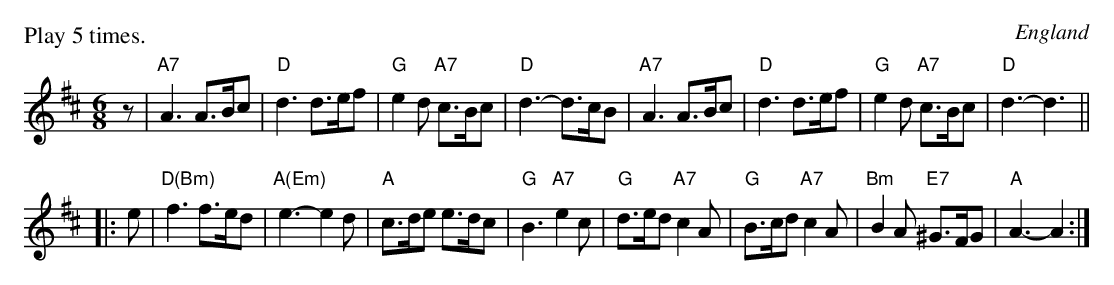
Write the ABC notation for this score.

X:1
P: Sellenger's Round  [D/A]  (the Beginning of the World)
O: England
M: 6/8
L: 1/8
P: Play 5 times.
K: D
z \
| "A7"A3 A>Bc | "D"d3 d>ef | "G"e2d "A7"c>Bc | "D"d3- d>cB \
| "A7"A3 A>Bc | "D"d3 d>ef | "G"e2d "A7"c>Bc | "D"d3- d3 ||
|: e \
| "D(Bm)"f3 f>ed | "A(Em)"e3- e2d | "A"c>de e>dc | "G"B3 "A7"e2c \
| "G"d>ed "A7"c2A | "G"B>cd "A7"c2A | "Bm"B2A "E7"^G>FG | "A"A3- A2 :|
